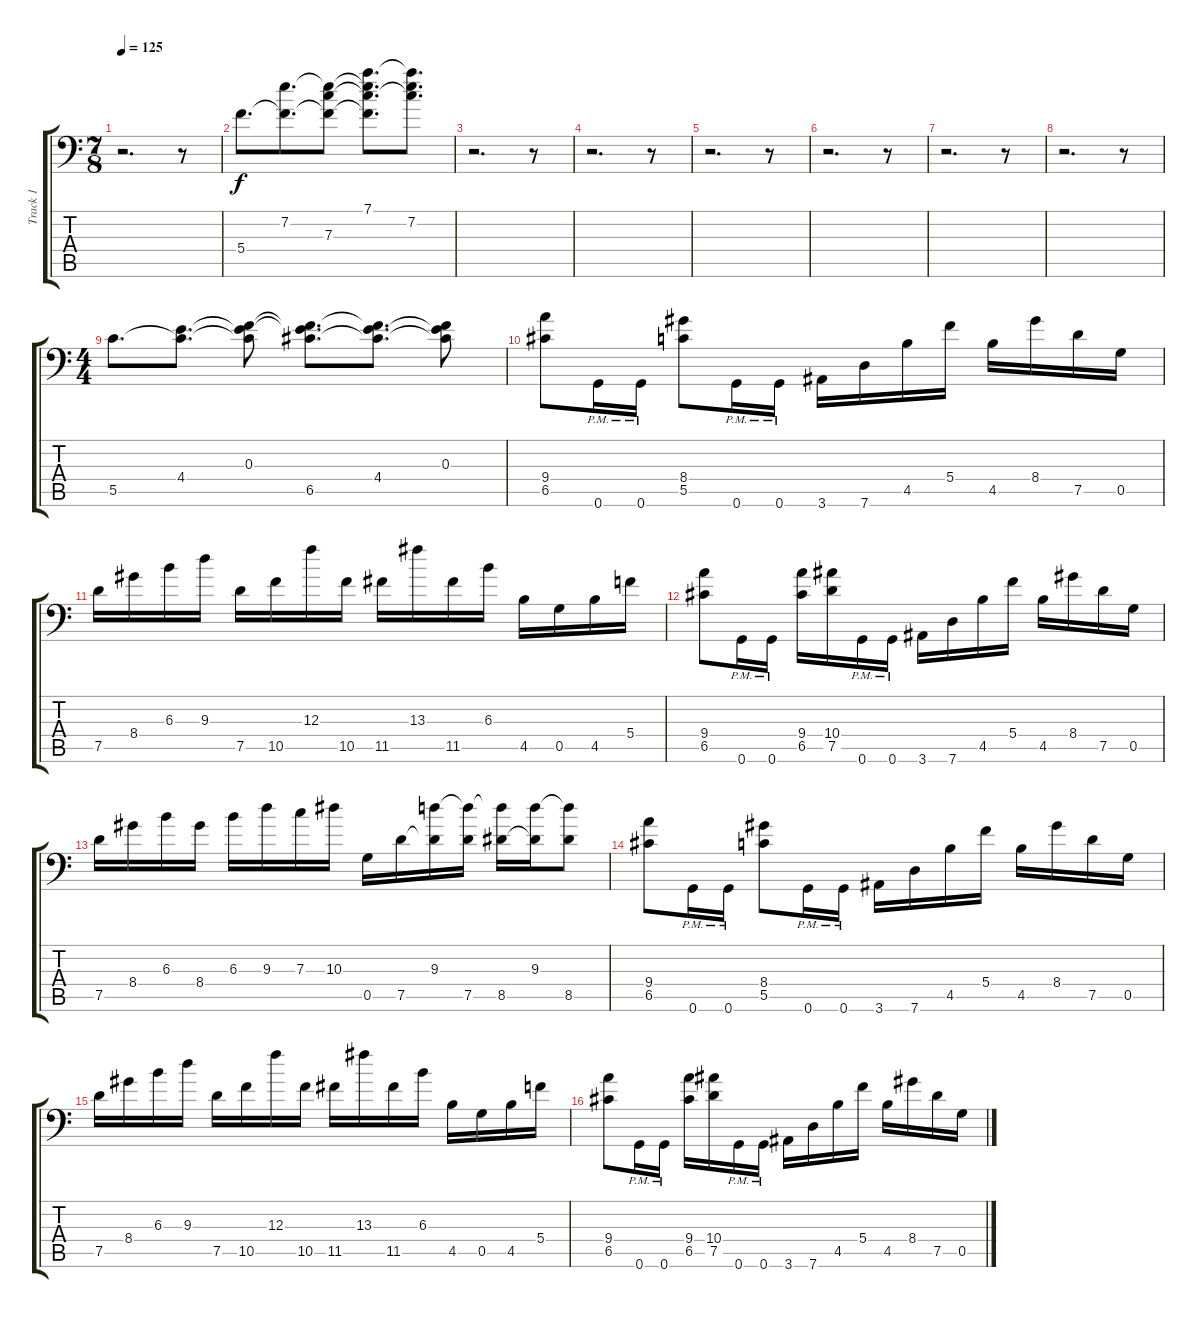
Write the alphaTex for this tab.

\track ("Track 1" "Track 1") {instrument distortionguitar}
\staff {score tabs}
\tuning (D4 A3 F3 C3 G2 G1) {hide}
\ts (7 8)
\tempo 125
\clef f4
\ks c
r.2{d dy f} r.8 |
5.4.8{d} (7.2 5.4{t}).8{d} (7.2{t} 7.3 5.4{t}).8 (7.1 7.2{t} 7.3{t} 5.4{t}).8{d} (7.1{t} 7.2 7.3{t}).8{d} |
r.2{d} r.8 |
r.2{d} r.8 |
r.2{d} r.8 |
r.2{d} r.8 |
r.2{d} r.8 |
r.2{d} r.8 |
\ts (4 4)
5.5.8{d} (4.4 5.5{t}).8{d} (0.3 4.4{t} 5.5{t}).8 (0.3{t} 4.4{t} 6.5).8{d} (0.3{t} 4.4 6.5{t}).8{d} (0.3 4.4{t} 6.5{t}).8 |
(9.4 6.5).8 0.6{pm}.16 0.6{pm}.16 (8.4 5.5).8 0.6{pm}.16 0.6{pm}.16 3.6.16 7.6.16 4.5.16 5.4.16 4.5.16 8.4.16 7.5.16 0.5.16 |
7.5.16 8.4.16 6.3.16 9.3.16 7.5.16 10.5.16 12.3.16 10.5.16 11.5.16 13.3.16 11.5.16 6.3.16 4.5.16 0.5.16 4.5.16 5.4.16 |
(9.4 6.5).8 0.6{pm}.16 0.6{pm}.16 (9.4 6.5).16 (10.4 7.5).16 0.6{pm}.16 0.6{pm}.16 3.6.16 7.6.16 4.5.16 5.4.16 4.5.16 8.4.16 7.5.16 0.5.16 |
7.5.16 8.4.16 6.3.16 8.4.16 6.3.16 9.3.16 7.3.16 10.3.16 0.5.16 7.5.16 (9.3 7.5{t}).16 (9.3{t} 7.5).16 (9.3{t} 8.5).16 (9.3 8.5{t}).16 (9.3{t} 8.5).8 |
(9.4 6.5).8 0.6{pm}.16 0.6{pm}.16 (8.4 5.5).8 0.6{pm}.16 0.6{pm}.16 3.6.16 7.6.16 4.5.16 5.4.16 4.5.16 8.4.16 7.5.16 0.5.16 |
7.5.16 8.4.16 6.3.16 9.3.16 7.5.16 10.5.16 12.3.16 10.5.16 11.5.16 13.3.16 11.5.16 6.3.16 4.5.16 0.5.16 4.5.16 5.4.16 |
(9.4 6.5).8 0.6{pm}.16 0.6{pm}.16 (9.4 6.5).16 (10.4 7.5).16 0.6{pm}.16 0.6{pm}.16 3.6.16 7.6.16 4.5.16 5.4.16 4.5.16 8.4.16 7.5.16 0.5.16
